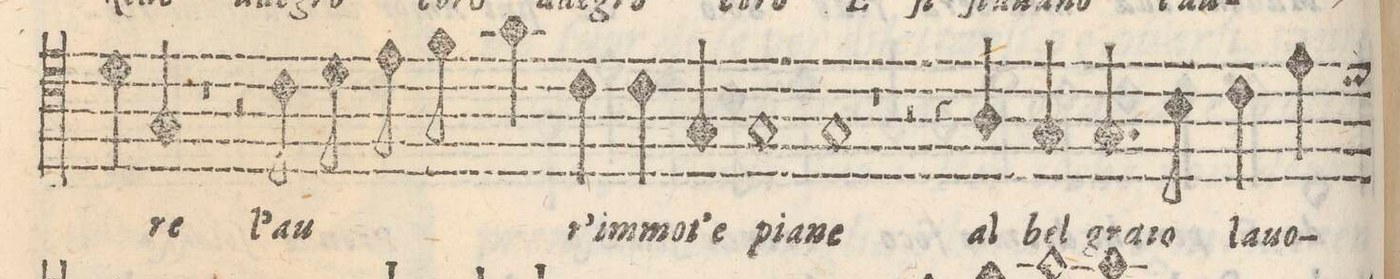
**kern	**text
*I"TENORE	*
*clefC4	*
*k[]	*
*met(C)	*
*M2/1	*
4d\	.
4G/	-re
1r	.
=9-	=9-
2r	.
8c\	l'au-
8d\	.
8e\	.
8f\	.
4g\	.
4c\	-r'im-
4c\	-mot'-
4G/	-e
=10-	=10-
1G	pia-
1G	-ne
=11-	=11-
1r	.
2r	.
4r	.
4A/	al
=12-	=12-
4G/	bel
4.G/	gra-
8B\	-co
4c\	la-
4e\	-uo-
*-	*-
